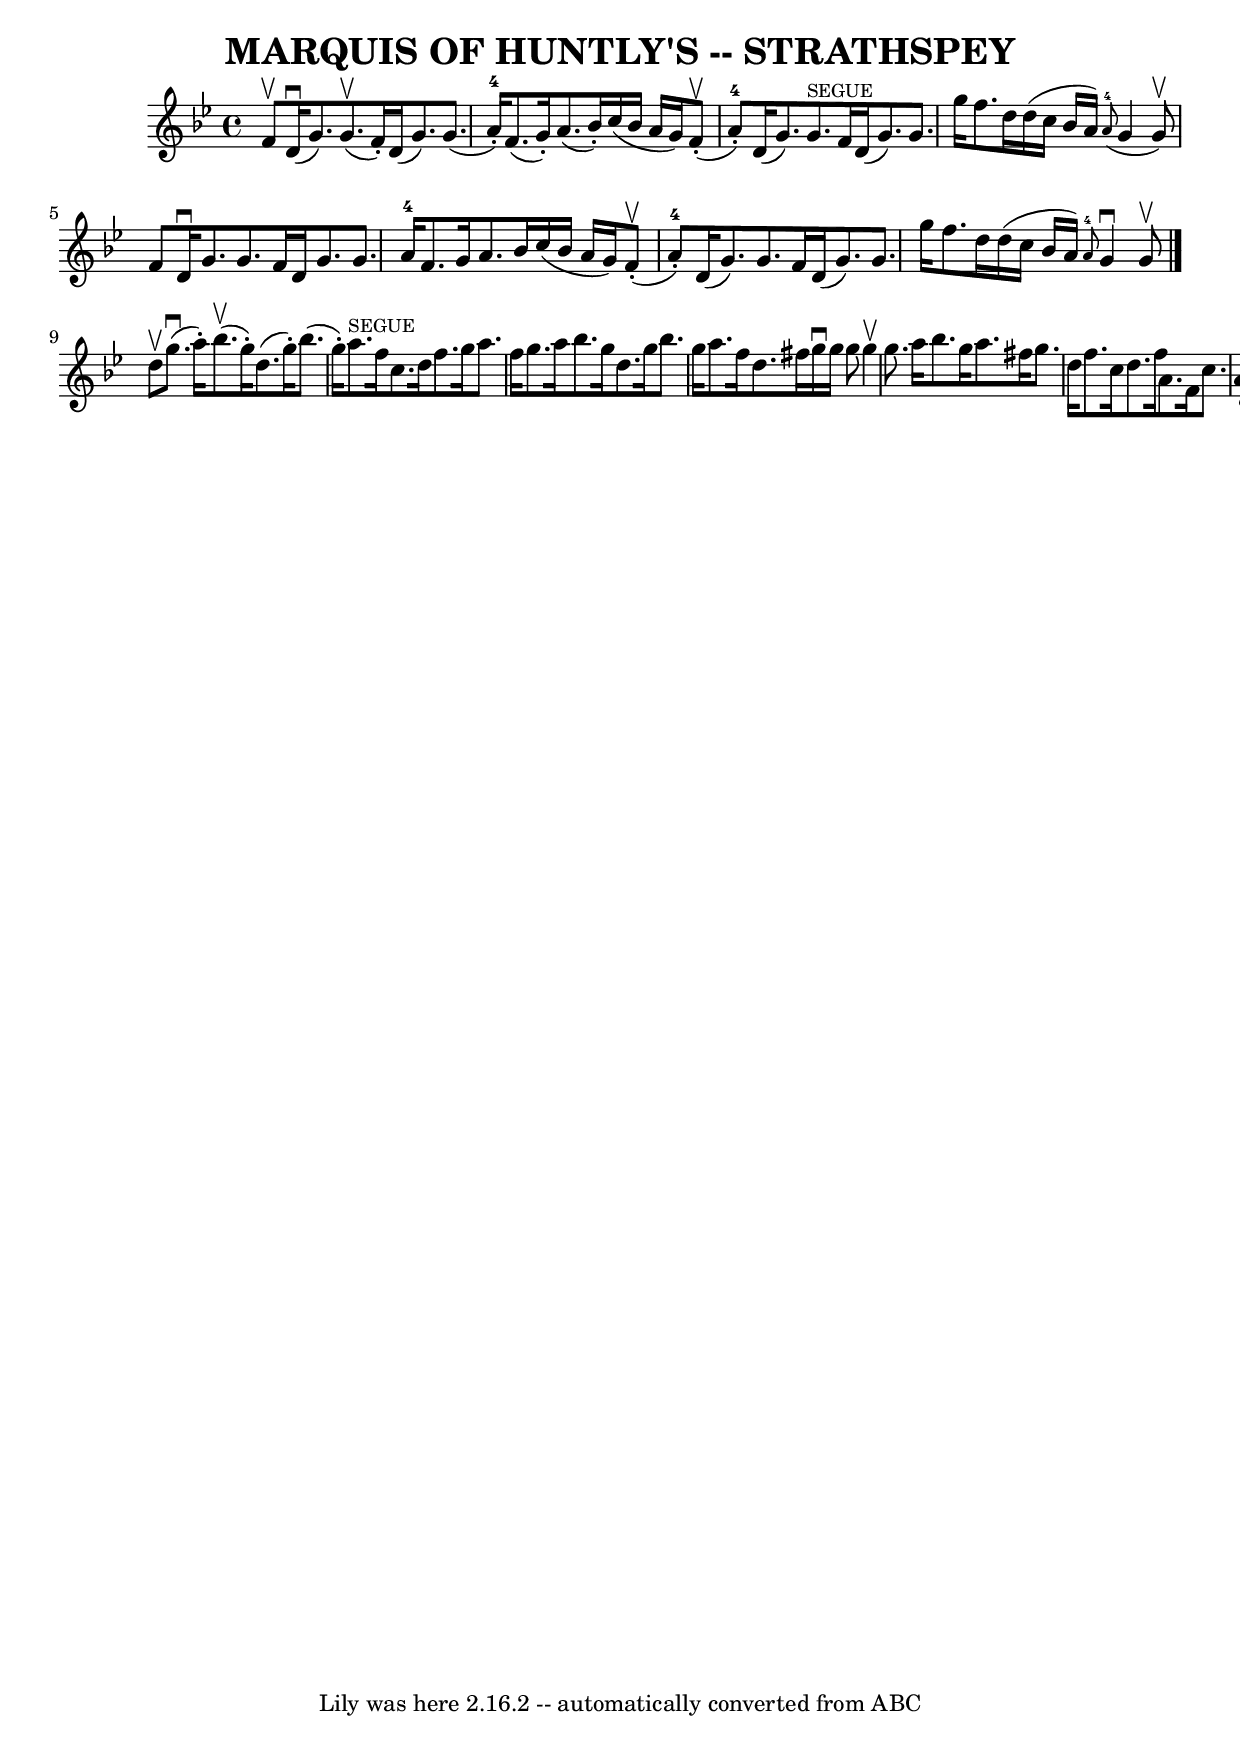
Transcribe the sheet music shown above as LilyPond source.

\version "2.7.40"
\include "Mammoth.ily"
\header {
	book = "Ryan's Mammoth Collection of Fiddle Tunes"
	crossRefNumber = "1"
	footnotes = ""
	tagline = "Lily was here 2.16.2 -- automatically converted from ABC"
	title = "MARQUIS OF HUNTLY'S -- STRATHSPEY"
}
voicedefault =  {
\set Score.defaultBarType = "empty"

 \override Staff.TimeSignature #'style = #'C
 \time 4/4 \key g \minor f'8^\upbow       |
 d'16 (^\downbow   
g'8.) g'8. (^\upbow f'16 -.) d'16 (g'8.) g'8. (a'16 
-4-.)   |
 f'8. (g'16 -.) a'8. (bes'16 -.) c''16 (
bes'16 a'16 g'16) f'8 (^\upbow-. a'8-4-.)       |
  
 d'16 (g'8.) g'8.^\segue f'16 d'16 (g'8.) g'8. g''16  
  |
 f''8. d''16 d''16 (c''16 bes'16 a'16)   
\grace { a'8-4(} g'4 g'8^\upbow) f'8    |
     |
  
 d'16^\downbow g'8. g'8. f'16 d'16 g'8. g'8. a'16-4   
|
 f'8. g'16 a'8. bes'16 c''16 (bes'16 a'16 g'16  
-) f'8 (^\upbow-. a'8-4-.)       |
 d'16 (g'8.) g'8. 
 f'16 d'16 (g'8.) g'8. g''16    |
 f''8. d''16    
d''16 (c''16 bes'16 a'16)   \grace { a'8-4 } g'4^\downbow  
 g'8^\upbow   \bar "|." d''8^\upbow       |
 g''8. (^\downbow   
a''16 -.) bes''8. (^\upbow g''16 -.) d''8. (g''16 -.)   
bes''8. (g''16 -.)   |
 a''8.^\segue f''16 c''8. d''16 
 f''8. g''16 a''8. f''16        |
 g''8. a''16 bes''8. 
 g''16 d''8. g''16 bes''8. g''16    |
 a''8. f''16    
d''8. fis''16 g''16^\downbow g''16 g''8 g''4^\upbow   |
  
   |
 g''8. a''16 bes''8. g''16 a''8. fis''16 g''8.   
 d''16    |
 f''8. c''16 d''8. f''16 a'8. f'16 c''8.  
 a'16        |
 d'16 (g'8.) g'8. f'16 d'16 (g'8.)  
 g'8. g''16    |
 f''8. d''16 d''16 (c''16 bes'16    
a'16) \grace { a'8  } g'4^\downbow g'8^\upbow   \bar "|."   
}

\score{
    <<

	\context Staff="default"
	{
	    \voicedefault 
	}

    >>
	\layout {
	}
	\midi {}
}
